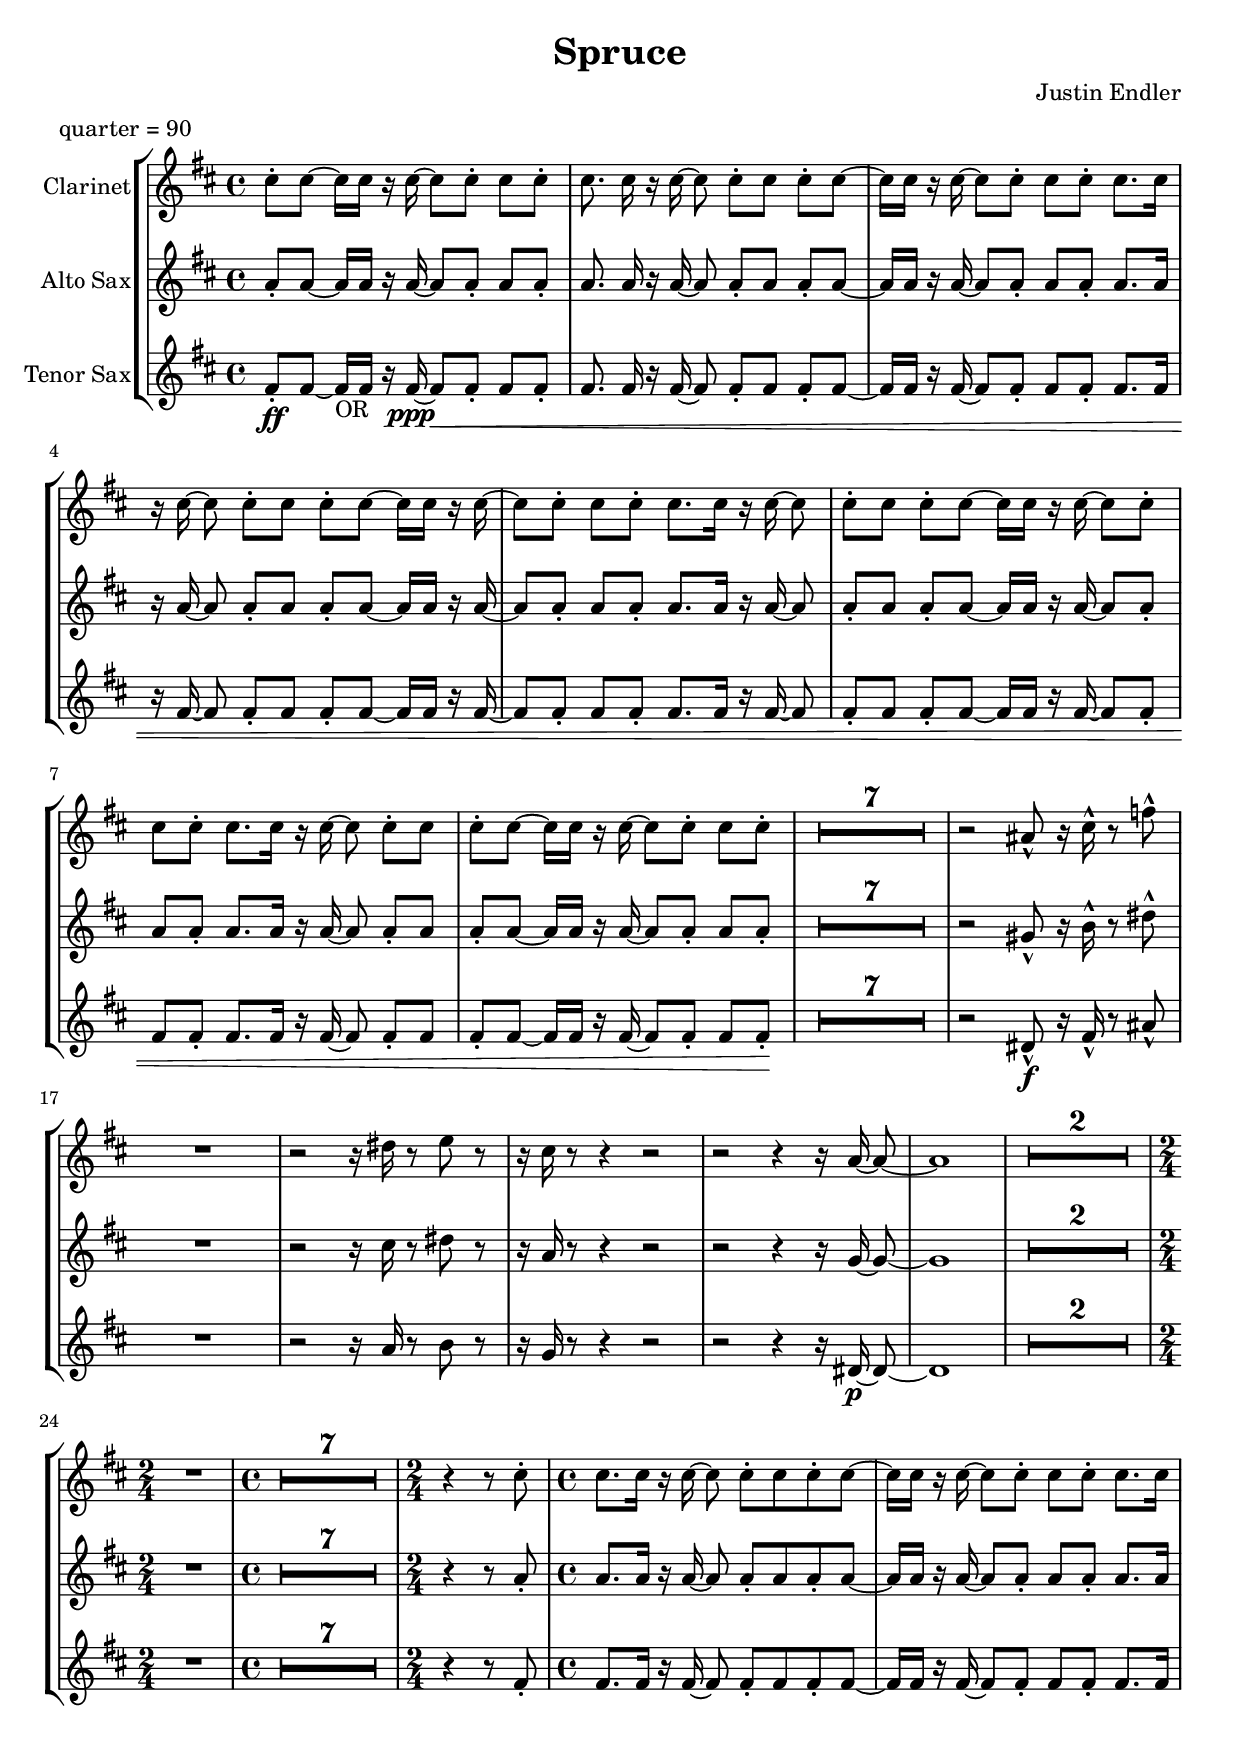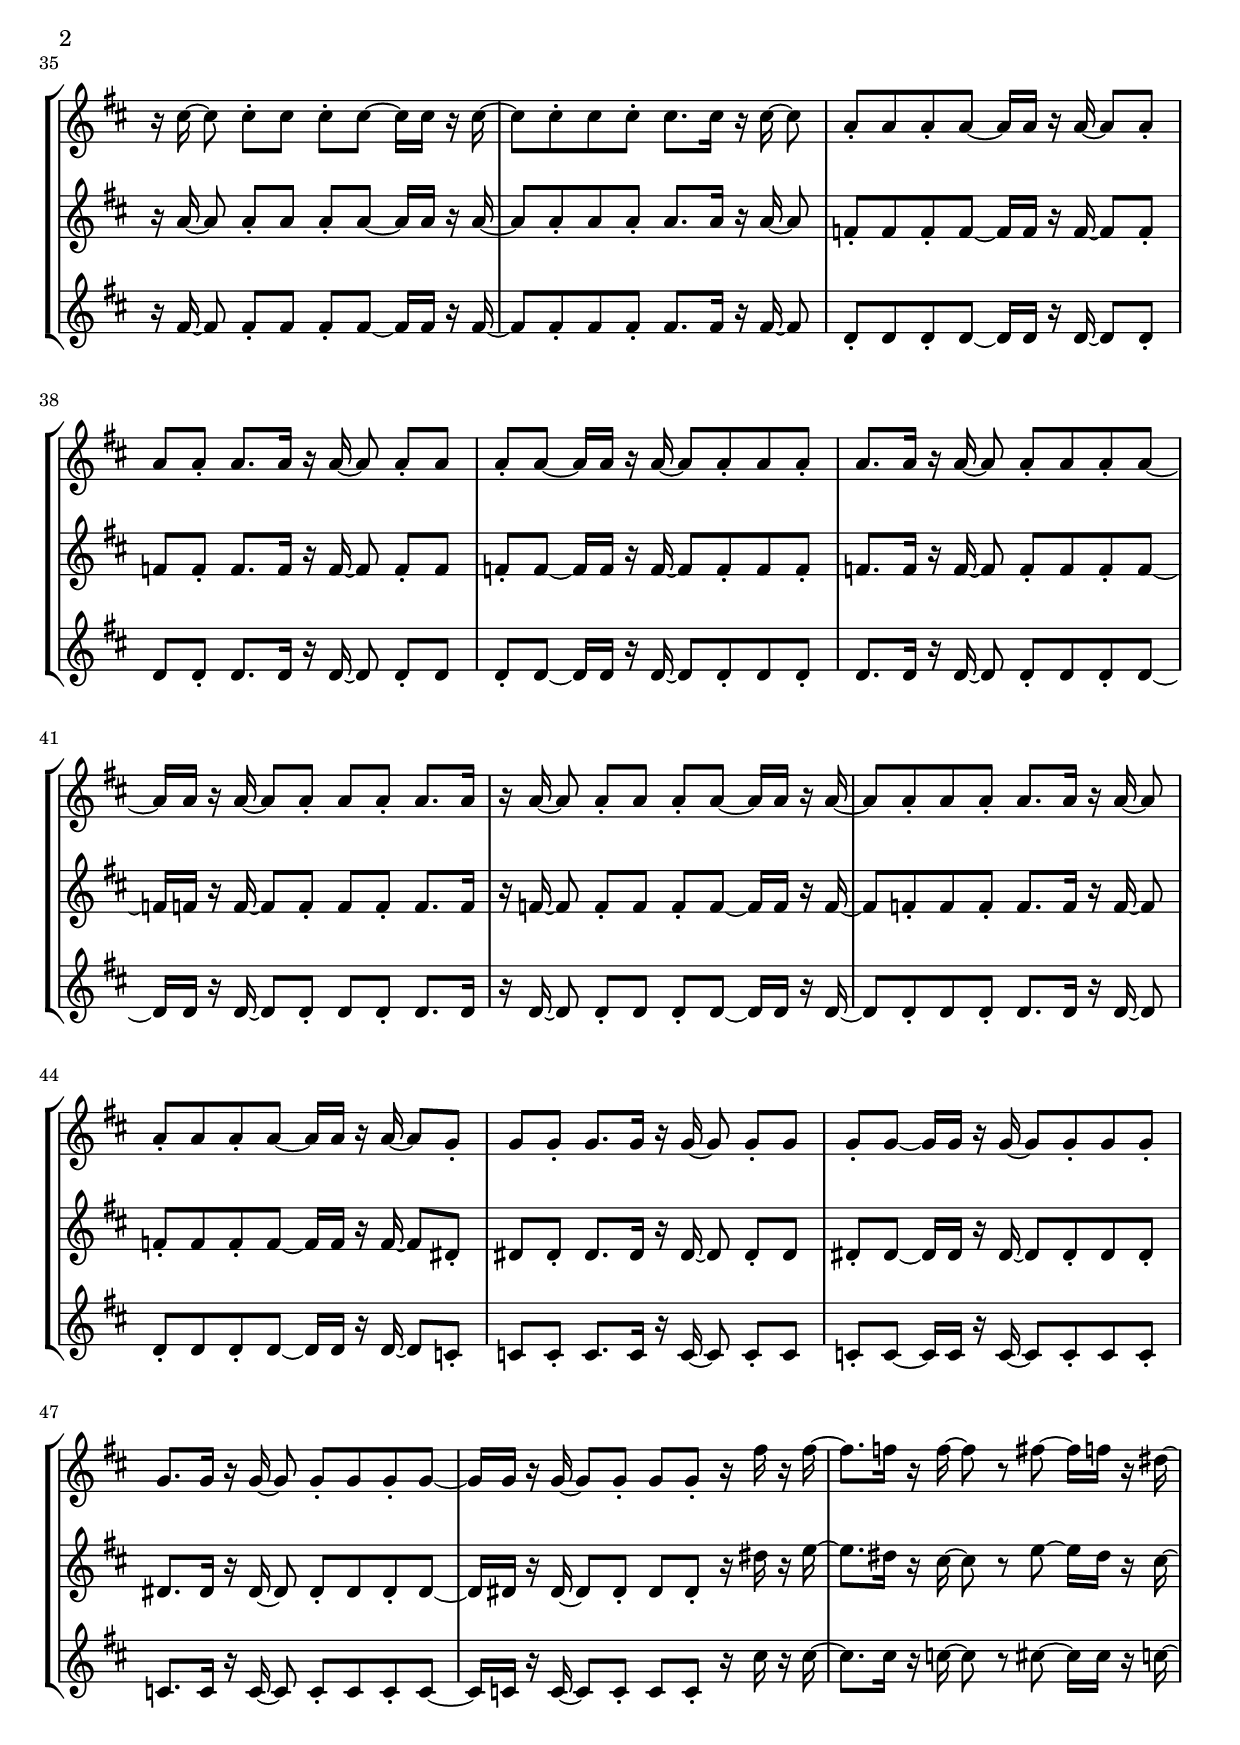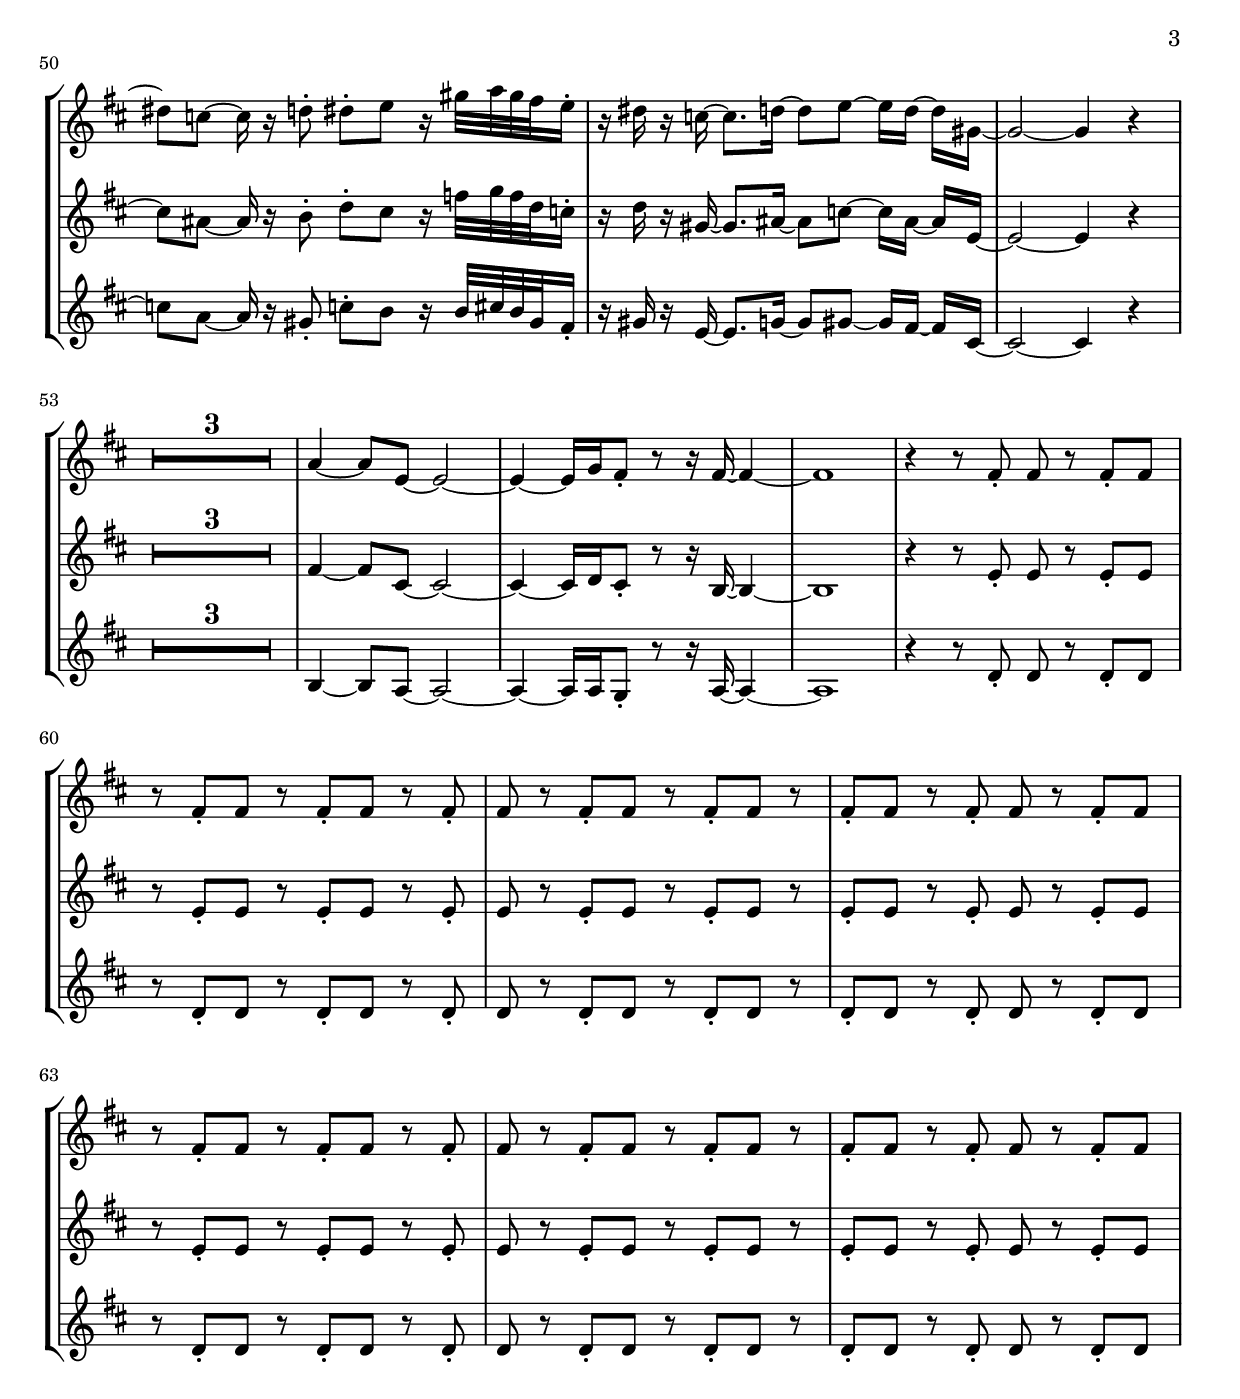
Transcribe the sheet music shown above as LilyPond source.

\header {
  title = "Spruce"
  composer = "Justin Endler"
  meter = "quarter = 90"
}
\include "english.ly"
sl = {
  \override NoteHead #'style = #'slash
  \override Stem #'transparent = ##t
  \override Flag #'transparent = ##t
}
nsl = {
  \revert NoteHead #'style
  \revert Stem #'transparent
  \revert Flag #'transparent
}
crOn = \override NoteHead #'style = #'cross
crOff = \revert NoteHead #'style
global = { \time 4/4 }
Key = { \key d \major }
% ------ Clarinet ------
%clar = \transpose c d \relative c'' {
%clar = \transpose c a \relative c {
clar = \relative c'' {
  \Key
  \override MultiMeasureRest.expand-limit = #1
  % Logic bar numbers in comments
  cs8-. cs8 ~ cs16 cs16 r16 cs16 ~ cs8[ cs8-.] cs8 cs8-. | %5
  \autoBeamOff
  cs8. cs16 r16 cs16 ~ cs8 cs8-.[ cs8] cs8-.[ cs8] ~ | %6
  \autoBeamOn
  cs16 cs16 r16 cs16 ~ cs8 cs8-. cs8 cs8-. cs8. cs16 | %7
  \autoBeamOff
  r16 cs16 ~ cs8 cs8-.[ cs8] cs8-.[ cs8] ~ cs16[ cs16] r16 cs16 ~ | %8
  cs8[ cs8-.] cs8[ cs8-.] cs8.[ cs16] r16 cs16 ~ cs8 | %9
  \autoBeamOn
  cs8-. cs8 cs8-. cs8 ~ cs16 cs16 r16 cs16 ~ cs8 cs8-. | %10
  \autoBeamOff
  cs8[ cs8-.] cs8.[ cs16] r16 cs16 ~ cs8 cs8-.[ cs8] | %11
  \autoBeamOn
  cs8-. cs8 ~ cs16 cs16 r16 cs16 ~ cs8[ cs8-.] cs8 cs8-. | %12
  R1*7 |
  r2 as8-^ r16 cs16-^ r8 f8-^ | %20
  R1 | %21
  r2 r16 ds16 r8 e8 r8 | %22
  r16 cs16 r8 r4 r2 | %23
  \autoBeamOff
  r2 r4 r16 a16 ~ a8 ~ | %24
  \autoBeamOn
  a1 | %25
  R1*2 |
  \time 2/4
  R2
  \time 4/4
  R1*7 |
  \time 2/4
  r4 r8 cs8-. | %35
  \time 4/4
  % repeated rhythm
  % 0
  \autoBeamOff
  cs8.[ cs16] r16 cs16 ~ cs8 cs8-.[ cs8 cs8-. cs8] ~ | %36
  \autoBeamOn
  cs16 cs16 r16 cs16 ~ cs8 cs8-. cs8 cs8-. cs8. cs16 | %37
  \autoBeamOff
  r16 cs16 ~ cs8 cs8-.[ cs8] cs8-.[ cs8] ~ cs16[ cs16] r16 cs16 ~ | %38
  cs8[ cs8-. cs8 cs8-.] cs8.[ cs16] r16 cs16 ~ cs8 | %39

  a8-.[ a8 a8-. a8] ~ a16[ a16] r16 a16 ~ a8[ a8-.] | %40
  a8[ a8-.] a8.[ a16] r16 a16 ~ a8 a8-.[ a8] | %41
  \autoBeamOn
  a8-. a8 ~ a16 a16 r16 a16 ~ a8 a8-. a8 a8-. | %42
  % 1
  \autoBeamOff
  a8.[ a16] r16 a16 ~ a8 a8-.[ a8 a8-. a8] ~ | %43
  \autoBeamOn
  a16 a16 r16 a16 ~ a8 a8-. a8 a8-. a8. a16 | %44
  \autoBeamOff
  r16 a16 ~ a8 a8-.[ a8] a8-.[ a8] ~ a16[ a16] r16 a16 ~ | %45
  a8[ a8-. a8 a8-.] a8.[ a16] r16 a16 ~ a8 | %46

  a8-.[ a8 a8-. a8] ~ a16[ a16] r16 a16 ~ a8[ g8-.] | %47
  g8[ g8-.] g8.[ g16] r16 g16 ~ g8 g8-.[ g8] | %48
  \autoBeamOn
  g8-. g8 ~ g16 g16 r16 g16 ~ g8 g8-. g8 g8-. | %49
  %2
  \autoBeamOff
  g8.[ g16] r16 g16 ~ g8 g8-.[ g8 g8-. g8] ~ | %50
  \autoBeamOn
  g16 g16 r16 g16 ~ g8 g8-. g8 g8-. r16 fs'16 r16 fs16 ~ | %51
  \autoBeamOff
  fs8.[ f16] r16 f16 ~ f8 r8 fs8 ~ fs16[ f16] r16 ds16 ~ | %52
  \autoBeamOn
  ds8 c8 ~ c16 r16 d8-. ds8-. e8 r16 gs32 a32 gs32 fs32 e16-. | %53
  \autoBeamOff
  r16 ds16 r16 c16 ~ c8.[ d16] ~ d8[ e8] ~ e16[ d16] ~ d16[ gs,16] ~ | %54
  \autoBeamOn
  gs2 ~ gs4 r4 | %55
  R1*3 |
  a4 ~ a8 e8 ~ e2 ~ | %59
  e4 ~ e16 g16 fs8-. r8 r16 fs16 ~ fs4 ~ | %60
  fs1 | %61
  r4 r8 fs8-. fs8 r8 fs8-. fs8 | %62
  r8 fs8-. fs8 r8 fs8-. fs8 r8 fs8-. | %63
  fs8 r8 fs8-. fs8 r8 fs8-. fs8 r8 | %64
  fs8-. fs8 r8 fs8-. fs8 r8 fs8-. fs8 | %65
  r8 fs8-. fs8 r8 fs8-. fs8 r8 fs8-. | %66
  fs8 r8 fs8-. fs8 r8 fs8-. fs8 r8 | %67
  fs8-. fs8 r8 fs8-. fs8 r8 fs8-. fs8 | %68
}
clarinet = {
  \global
  \set Staff.instrumentName = #"Clarinet"
  \clef treble
  <<
    \clar
  >>
}
% ------ Alto Saxophone ------
%alto = \transpose c a \relative c' {
%alto = \transpose c a \relative c {
alto = \relative c'' {
  \Key
  \override MultiMeasureRest.expand-limit = #1
  % Logic bar numbers in comments
  a8-. a8 ~ a16 a16 r16 a16 ~ a8[ a8-.] a8 a8-. | %5
  \autoBeamOff
  a8. a16 r16 a16 ~ a8 a8-.[ a8] a8-.[ a8] ~ | %6
  \autoBeamOn
  a16 a16 r16 a16 ~ a8 a8-. a8 a8-. a8. a16 | %7
  \autoBeamOff
  r16 a16 ~ a8 a8-.[ a8] a8-.[ a8] ~ a16[ a16] r16 a16 ~ | %8
  a8[ a8-.] a8[ a8-.] a8.[ a16] r16 a16 ~ a8 | %9
  \autoBeamOn
  a8-. a8 a8-. a8 ~ a16 a16 r16 a16 ~ a8 a8-. | %10
  \autoBeamOff
  a8[ a8-.] a8.[ a16] r16 a16 ~ a8 a8-.[ a8] | %11
  \autoBeamOn
  a8-. a8 ~ a16 a16 r16 a16 ~ a8[ a8-.] a8 a8-. | %12
  R1*7 |
  r2 gs8-^ r16 b16-^ r8 ds8-^ | %20
  R1 | %21
  r2 r16 cs16 r8 ds8 r8 | %22
  r16 a16 r8 r4 r2 | %23
  \autoBeamOff
  r2 r4 r16 g16 ~ g8 ~ | %24
  \autoBeamOn
  g1 | %25
  R1*2 |
  \time 2/4
  R2
  \time 4/4
  R1*7 |
  \time 2/4
  r4 r8 a8-. | %35
  \time 4/4
  % repeated rhythm
  % 0
  \autoBeamOff
  a8.[ a16] r16 a16 ~ a8 a8-.[ a8 a8-. a8] ~ | %36
  \autoBeamOn
  a16 a16 r16 a16 ~ a8 a8-. a8 a8-. a8. a16 | %37
  \autoBeamOff
  r16 a16 ~ a8 a8-.[ a8] a8-.[ a8] ~ a16[ a16] r16 a16 ~ | %38
  a8[ a8-. a8 a8-.] a8.[ a16] r16 a16 ~ a8 | %39
  f8-.[ f8 f8-. f8] ~ f16[ f16] r16 f16 ~ f8[ f8-.] | %40
  f8[ f8-.] f8.[ f16] r16 f16 ~ f8 f8-.[ f8] | %41
  \autoBeamOn
  f8-. f8 ~ f16 f16 r16 f16 ~ f8 f8-. f8 f8-. | %42
  % 1
  \autoBeamOff
  f8.[ f16] r16 f16 ~ f8 f8-.[ f8 f8-. f8] ~ | %43
  \autoBeamOn
  f16 f16 r16 f16 ~ f8 f8-. f8 f8-. f8. f16 | %44
  \autoBeamOff
  r16 f16 ~ f8 f8-.[ f8] f8-.[ f8] ~ f16[ f16] r16 f16 ~ | %45
  f8[ f8-. f8 f8-.] f8.[ f16] r16 f16 ~ f8 | %46
  f8-.[ f8 f8-. f8] ~ f16[ f16] r16 f16 ~ f8[ ds8-.] | %47
  ds8[ ds8-.] ds8.[ ds16] r16 ds16 ~ ds8 ds8-.[ ds8] | %48
  \autoBeamOn
  ds8-. ds8 ~ ds16 ds16 r16 ds16 ~ ds8 ds8-. ds8 ds8-. | %49
  %2
  \autoBeamOff
  ds8.[ ds16] r16 ds16 ~ ds8 ds8-.[ ds8 ds8-. ds8] ~ | %50
  \autoBeamOn
  ds16 ds16 r16 ds16 ~ ds8 ds8-. ds8 ds8-. r16 ds'16 r16 e16 ~ | %51
  \autoBeamOff
  e8.[ ds16] r16 cs16 ~ cs8 r8 e8 ~ e16[ ds16] r16 cs16 ~ | %52
  \autoBeamOn
  cs8 as8 ~ as16 r16 b8-. d8-. cs8 r16 f32 g32 f32 d32 c16-. | %53
  \autoBeamOff
  r16 d16 r16 gs,16 ~ gs8.[ as16] ~ as8[ c8] ~ c16[ as16] ~ as16[ e16] ~ | %54
  \autoBeamOn
  e2 ~ e4 r4 | %55
  R1*3 |
  fs4 ~ fs8 cs8 ~ cs2 ~ | %59
  cs4 ~ cs16 d16 cs8-. r8 r16 b16 ~ b4 ~ | %60
  b1 | %61
  r4 r8 e8-. e8 r8 e8-. e8 | %62
  r8 e8-. e8 r8 e8-. e8 r8 e8-. | %63
  e8 r8 e8-. e8 r8 e8-. e8 r8 | %64
  e8-. e8 r8 e8-. e8 r8 e8-. e8 | %65
  r8 e8-. e8 r8 e8-. e8 r8 e8-. | %66
  e8 r8 e8-. e8 r8 e8-. e8 r8 | %67
  e8-. e8 r8 e8-. e8 r8 e8-. e8 | %68
}
altoSax = {
  \global
  \set Staff.instrumentName = #"Alto Sax"
  \clef treble
  <<
    \alto
  >>
}
% ------ Tenor Saxophone ------
%tenor = \transpose c a' \relative c {
%tenor = \transpose c a \relative c {
tenor = \relative c' {
  \Key
  \override MultiMeasureRest.expand-limit = #1
  % Logic bar numbers in comments
  fs8-.\ff fs8 ~ fs16_"OR" fs16 r16 fs16\ppp ~ fs8\<[ fs8-.] fs8 fs8-. | %5
  \autoBeamOff
  fs8. fs16 r16 fs16 ~ fs8 fs8-.[ fs8] fs8-.[ fs8] ~ | %6
  \autoBeamOn
  fs16 fs16 r16 fs16 ~ fs8 fs8-. fs8 fs8-. fs8. fs16 | %7
  \autoBeamOff
  r16 fs16 ~ fs8 fs8-.[ fs8] fs8-.[ fs8] ~ fs16[ fs16] r16 fs16 ~ | %8
  fs8[ fs8-.] fs8[ fs8-.] fs8.[ fs16] r16 fs16 ~ fs8 | %9
  \autoBeamOn
  fs8-. fs8 fs8-. fs8 ~ fs16 fs16 r16 fs16 ~ fs8 fs8-. | %10
  \autoBeamOff
  fs8[ fs8-.] fs8.[ fs16] r16 fs16 ~ fs8 fs8-.[ fs8] | %11
  \autoBeamOn
  fs8-. fs8 ~ fs16 fs16 r16 fs16 ~ fs8[ fs8-.] fs8 fs8-.\! | %12
  R1*7 |
  r2 ds8-^\f r16 fs16-^ r8 as8-^ | %20
  R1 | %21
  r2 r16 a16 r8 b8 r8 | %22
  r16 g16 r8 r4 r2 | %23
  \autoBeamOff
  r2 r4 r16 ds16\p ~ ds8 ~ | %24
  \autoBeamOn
  ds1 | %25
  R1*2 |
  \time 2/4
  R2
  \time 4/4
  R1*7 |
  \time 2/4
  r4 r8 fs8-. | %35
  \time 4/4
  % repeated rhythm
  % 0
  \autoBeamOff
  fs8.[ fs16] r16 fs16 ~ fs8 fs8-.[ fs8 fs8-. fs8] ~ | %36
  \autoBeamOn
  fs16 fs16 r16 fs16 ~ fs8 fs8-. fs8 fs8-. fs8. fs16 | %37
  \autoBeamOff
  r16 fs16 ~ fs8 fs8-.[ fs8] fs8-.[ fs8] ~ fs16[ fs16] r16 fs16 ~ | %38
  fs8[ fs8-. fs8 fs8-.] fs8.[ fs16] r16 fs16 ~ fs8 | %39

  d8-.[ d8 d8-. d8] ~ d16[ d16] r16 d16 ~ d8[ d8-.] | %40
  d8[ d8-.] d8.[ d16] r16 d16 ~ d8 d8-.[ d8] | %41
  \autoBeamOn
  d8-. d8 ~ d16 d16 r16 d16 ~ d8 d8-. d8 d8-. | %42
  % 1
  \autoBeamOff
  d8.[ d16] r16 d16 ~ d8 d8-.[ d8 d8-. d8] ~ | %43
  \autoBeamOn
  d16 d16 r16 d16 ~ d8 d8-. d8 d8-. d8. d16 | %44
  \autoBeamOff
  r16 d16 ~ d8 d8-.[ d8] d8-.[ d8] ~ d16[ d16] r16 d16 ~ | %45
  d8[ d8-. d8 d8-.] d8.[ d16] r16 d16 ~ d8 | %46

  d8-.[ d8 d8-. d8] ~ d16[ d16] r16 d16 ~ d8[ c8-.] | %47
  c8[ c8-.] c8.[ c16] r16 c16 ~ c8 c8-.[ c8] | %48
  \autoBeamOn
  c8-. c8 ~ c16 c16 r16 c16 ~ c8 c8-. c8 c8-. | %49
  %2
  \autoBeamOff
  c8.[ c16] r16 c16 ~ c8 c8-.[ c8 c8-. c8] ~ | %50
  \autoBeamOn
  c16 c16 r16 c16 ~ c8 c8-. c8 c8-. r16 cs'16 r16 cs16 ~ | %51
  \autoBeamOff
  cs8.[ cs16] r16 c16 ~ c8 r8 cs8 ~ cs16[ cs16] r16 c16 ~ | %52
  \autoBeamOn
  c8 a8 ~ a16 r16 gs8-. c8-. b8 r16 b32 cs32 b32 gs32 fs16-. | %53
  \autoBeamOff
  r16 gs16 r16 e16 ~ e8.[ g16] ~ g8[ gs8] ~ gs16[ fs16] ~ fs16[ cs16] ~ | %54
  \autoBeamOn
  cs2 ~ cs4 r4 | %55
  R1*3 |
  b4 ~ b8 a8 ~ a2 ~ | %59
  a4 ~ a16 a16 g8-. r8 r16 a16 ~ a4 ~ | %60
  a1 | %61
  r4 r8 d8-. d8 r8 d8-. d8 | %62
  r8 d8-. d8 r8 d8-. d8 r8 d8-. | %63
  d8 r8 d8-. d8 r8 d8-. d8 r8 | %64
  d8-. d8 r8 d8-. d8 r8 d8-. d8 | %65
  r8 d8-. d8 r8 d8-. d8 r8 d8-. | %66
  d8 r8 d8-. d8 r8 d8-. d8 r8 | %67
  d8-. d8 r8 d8-. d8 r8 d8-. d8 | %68
}
tenorSax = {
  \global
  \set Staff.instrumentName = #"Tenor Sax"
  \clef treble
  <<
    \tenor
  >>
}
%%%%%%%%% It All Goes Together Here %%%%%%%%%%%%%%%%%%%%%%

\score {
  <<
    \new StaffGroup = "winds" <<
      \new Staff = "clarinet" \clarinet
      \new Staff = "altosax" \altoSax
      \new Staff = "tenorsax" \tenorSax
    >>
  >>
  \layout {
    \context { \Staff \RemoveEmptyStaves }
    \context {
      \Score
      \override BarNumber #'padding = #3
      \override RehearsalMark #'padding = #2
      skipBars = ##t
    }
  }
  \midi { }
}
